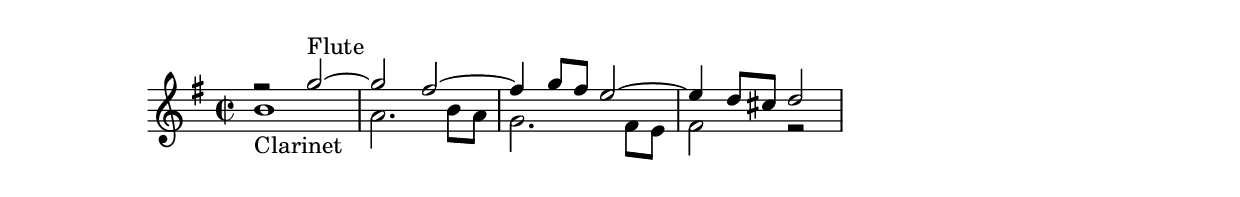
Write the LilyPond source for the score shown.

%% DO NOT EDIT this file manually; it is automatically
%% generated from LSR http://lsr.dsi.unimi.it
%% Make any changes in LSR itself, or in Documentation/snippets/new/ ,
%% and then run scripts/auxiliar/makelsr.py
%%
%% This file is in the public domain.
\version "2.14.0"

\header {
  lsrtags = "contexts-and-engravers, midi"

%% Translation of GIT committish: 615cbf212fdaf0b220b3330da417d0c3602494f2
  texidoces = "
Al producir una salida MIDI, el comportamiento predeterminado es que
cada pentagrama representa un canal MIDI, con todas las voces de dicho
pentagrama mezcladas.  Esto reduce al mínimo el riesgo de que se agote
el número de canales MIDI disponibles, pues existe un máximo de 16
canales por cada puerto MIDI, y la mayoría de los dispositivos sólo
tiene un puerto.

Sin embargo, cuando se traslada el interpretador
@code{Staff_performer} al contexto @code{Voice}, cada voz de un
pentagrama puede tener su propio canal MIDI, como se muestra en el
siguiente ejemplo: a pesar de estar sobre el mismo pentagrama, se
crean dos canales MIDI, cada uno con un @code{midiInstrument}
distinto.

"
  doctitlees = "Modificar la salida MIDI para que tenga un canal por cada voz"

%% Translation of GIT committish: d7cf09411ee80eaf0092af0aa532de64c0c6248e
  texidocfr = "
Lorsque LilyPond génère un fichier MIDI, chaque portée sera par défaut
affectée à un canal, quel que soit le nombre de voix qu'elle contient.
Ceci permet d'éviter de se retrouver à court de canaux, sachant qu'il
n'y en a que seize de disponibles.

Le fait de déplacer le @code{Staff_performer} dans le contexte
@code{Voice} permet d'affecter à chaque voix d'une même portée un canal
MIDI spécifique.  Dans l'exemple suivant, la même portée donnera lieu à
deux canaux MIDI différents, chacun étant affecté de son propre
@code{midiInstrument}.

"
  doctitlefr = "Affectation d'un canal MIDI par voix"

  texidoc = "
When outputting MIDI, the default behavior is for each staff to
represent one MIDI channel, with all the voices on a staff amalgamated.
This minimizes the risk of running out of MIDI channels, since there
are only 16 available per MIDI port, and most devices support only one
port.

However, by moving the @code{Staff_performer} to the @code{Voice}
context, each voice on a staff can have its own MIDI channel, as is
demonstrated by the following example: despite being on the same staff,
two MIDI channels are created, each with a different
@code{midiInstrument}.

"
  doctitle = "Changing MIDI output to one channel per voice"
} % begin verbatim

\score {
  \new Staff <<
    \new Voice \relative c''' {
      \set midiInstrument = #"flute"
      \voiceOne
      \key g \major
      \time 2/2
      r2 g-"Flute" ~
      g fis ~
      fis4 g8 fis e2 ~
      e4 d8 cis d2
    }
    \new Voice \relative c'' {
      \set midiInstrument = #"clarinet"
      \voiceTwo
      b1-"Clarinet"
      a2. b8 a
      g2. fis8 e
      fis2 r
    }
  >>
  \layout { }
  \midi {
    \context {
      \Staff
      \remove "Staff_performer"
    }
    \context {
      \Voice
      \consists "Staff_performer"
    }
    \context {
      \Score
      tempoWholesPerMinute = #(ly:make-moment 72 2)
    }
  }
}

